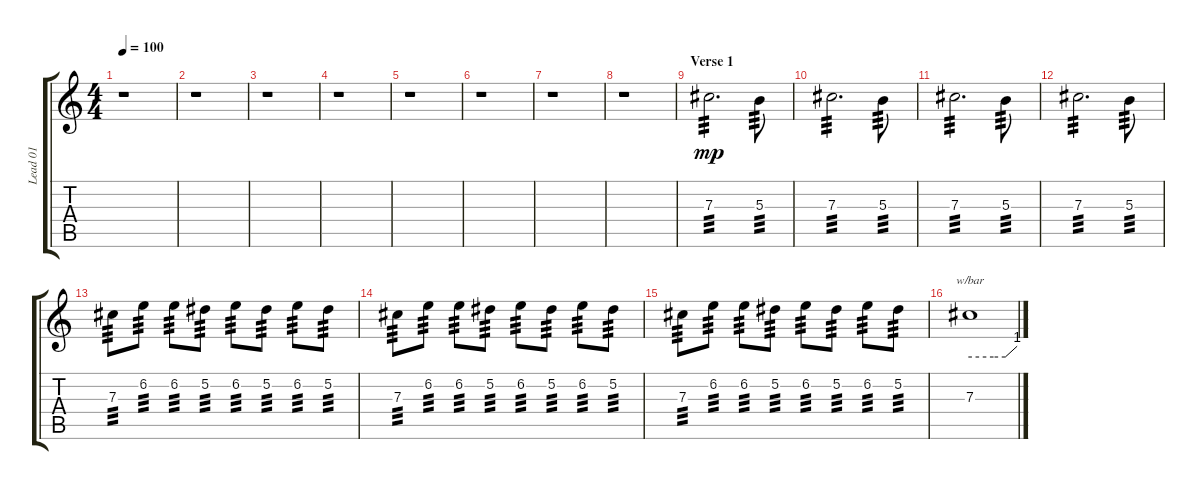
\track ("Lead 01" "Lead 01") {instrument distortionguitar}
\staff {score tabs}
\tuning (Eb4 Bb3 Gb3 Db3 Ab2 Db2) {hide}
\ts (4 4)
\tempo 100
\clef g2
\ks c
r.1{dy mp instrument distortionguitar} |
r.1 |
r.1 |
r.1 |
r.1 |
r.1 |
r.1 |
r.1 |
\section ("" "Verse 1")
7.3.2{d tp 3} 5.3.8{tp 3} |
7.3.2{d tp 3} 5.3.8{tp 3} |
7.3.2{d tp 3} 5.3.8{tp 3} |
7.3.2{d tp 3} 5.3.8{tp 3} |
7.3.8{tp 3} 6.2.8{tp 3} 6.2.8{tp 3} 5.2.8{tp 3} 6.2.8{tp 3} 5.2.8{tp 3} 6.2.8{tp 3} 5.2.8{tp 3} |
7.3.8{tp 3} 6.2.8{tp 3} 6.2.8{tp 3} 5.2.8{tp 3} 6.2.8{tp 3} 5.2.8{tp 3} 6.2.8{tp 3} 5.2.8{tp 3} |
7.3.8{tp 3} 6.2.8{tp 3} 6.2.8{tp 3} 5.2.8{tp 3} 6.2.8{tp 3} 5.2.8{tp 3} 6.2.8{tp 3} 5.2.8{tp 3} |
7.3.1{tbe (custom default 0 0 30 0 45 0 60 4)}
